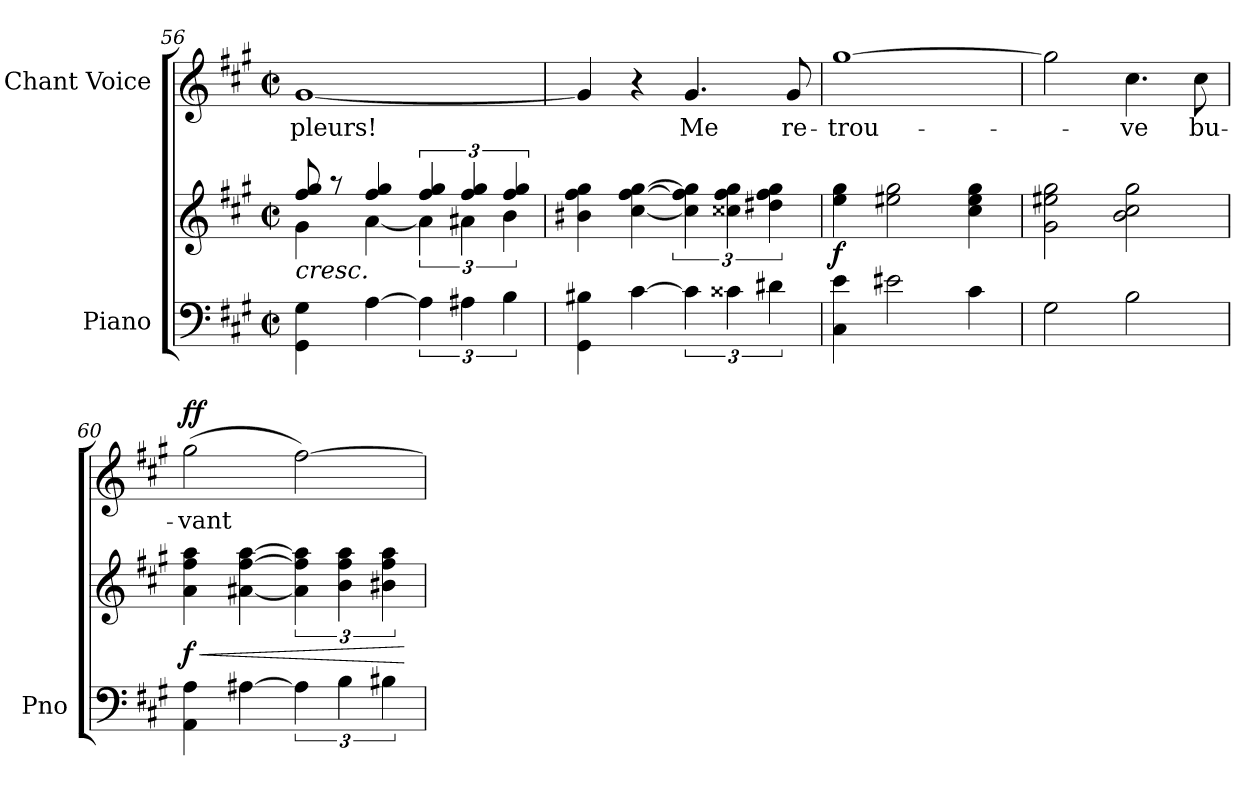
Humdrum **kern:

**kern	**kern	**dynam	**kern	**text	**dynam
*part2	*part2	*part2	*part1	*part1	*part1
*staff3	*staff2	*staff2/3	*staff1	*staff1	*staff1
*I"Piano	*	*	*I"Chant Voice	*	*
*I'Pno	*	*	*	*	*
*clefF4	*clefG2	*	*clefG2	*	*
*k[f#c#g#]	*k[f#c#g#]	*	*k[f#c#g#]	*	*
*M2/2	*M2/2	*	*M2/2	*	*
*met(c|)	*met(c|)	*	*met(c|)	*	*
=56	=56	=56	=56	=56	=56
*	*^	*	*	*	*
!	!LO:TX:b:i:t=cresc.	!	!	!	!	!
4GG#\ 4G#\	8ff#/ 8gg#/	4g#\	.	[1g#	pleurs!	.
.	8r	.	.	.	.	.
[4A\	4ff#/ 4gg#/	[4a\	.	.	.	.
6A\]	6ff#/ 6gg#/	6a\]	.	.	.	.
6A#X\	6ff#/ 6gg#/	6a#X\	.	.	.	.
6B\	6ff#/ 6gg#/	6b\	.	.	.	.
*	*v	*v	*	*	*	*
=57	=57	=57	=57	=57	=57
4GG#\ 4B#X\	4b#X\ 4ff#\ 4gg#\	.	4g#/]	.	.
[4c#\	[4cc#\ [>4ff#\ [4gg#\	.	4r	.	.
6c#\]	6cc#\] 6ff#\] 6gg#\]	.	4.g#/	Me	.
6c##X\	6cc##X\ 6ff#\ 6gg#\	.	.	.	.
6d#X\	6dd#X\ 6ff#\ 6gg#\	.	.	.	.
.	.	.	8g#/	re-	.
=58	=58	=58	=58	=58	=58
!	!	!LO:DY:b	!	!	!
4C#\ 4e\	4ee\ 4gg#\	f	[1gg#	-trou-	.
2e#X\	2ee#X\ 2gg#\	.	.	.	.
4c#\	4cc#\ 4ee#\ 4gg#\	.	.	.	.
=59	=59	=59	=59	=59	=59
2G#\	2g#\ 2ee#X\ 2gg#\	.	2gg#\]	.	.
2B\	2b\ 2cc#\ 2gg#\	.	4.cc#\	-ve	.
.	.	.	8cc#\	bu-	.
=60	=60	=60	=60	=60	=60
!	!	!LO:HP:b	!	!	!
!	!	!LO:DY:n=1:b	!	!	!LO:DY:a
4AA\ 4A\	4a\ 4ff#\ 4aa\	< f	(2gg#\	-vant	ff
[4A#X\	[4a#X\ [>4ff#\ [4aa\	.	.	.	.
6A#\]	6a#\] 6ff#\] 6aa\]	.	[2ff#\)	.	.
6B\	6b\ 6ff#\ 6aa\	.	.	.	.
6B#X\	6b#X\ 6ff#\ 6aa\	.	.	.	.
.	.	[	.	.	.
=	=	=	=	=	=
*-	*-	*-	*-	*-	*-
